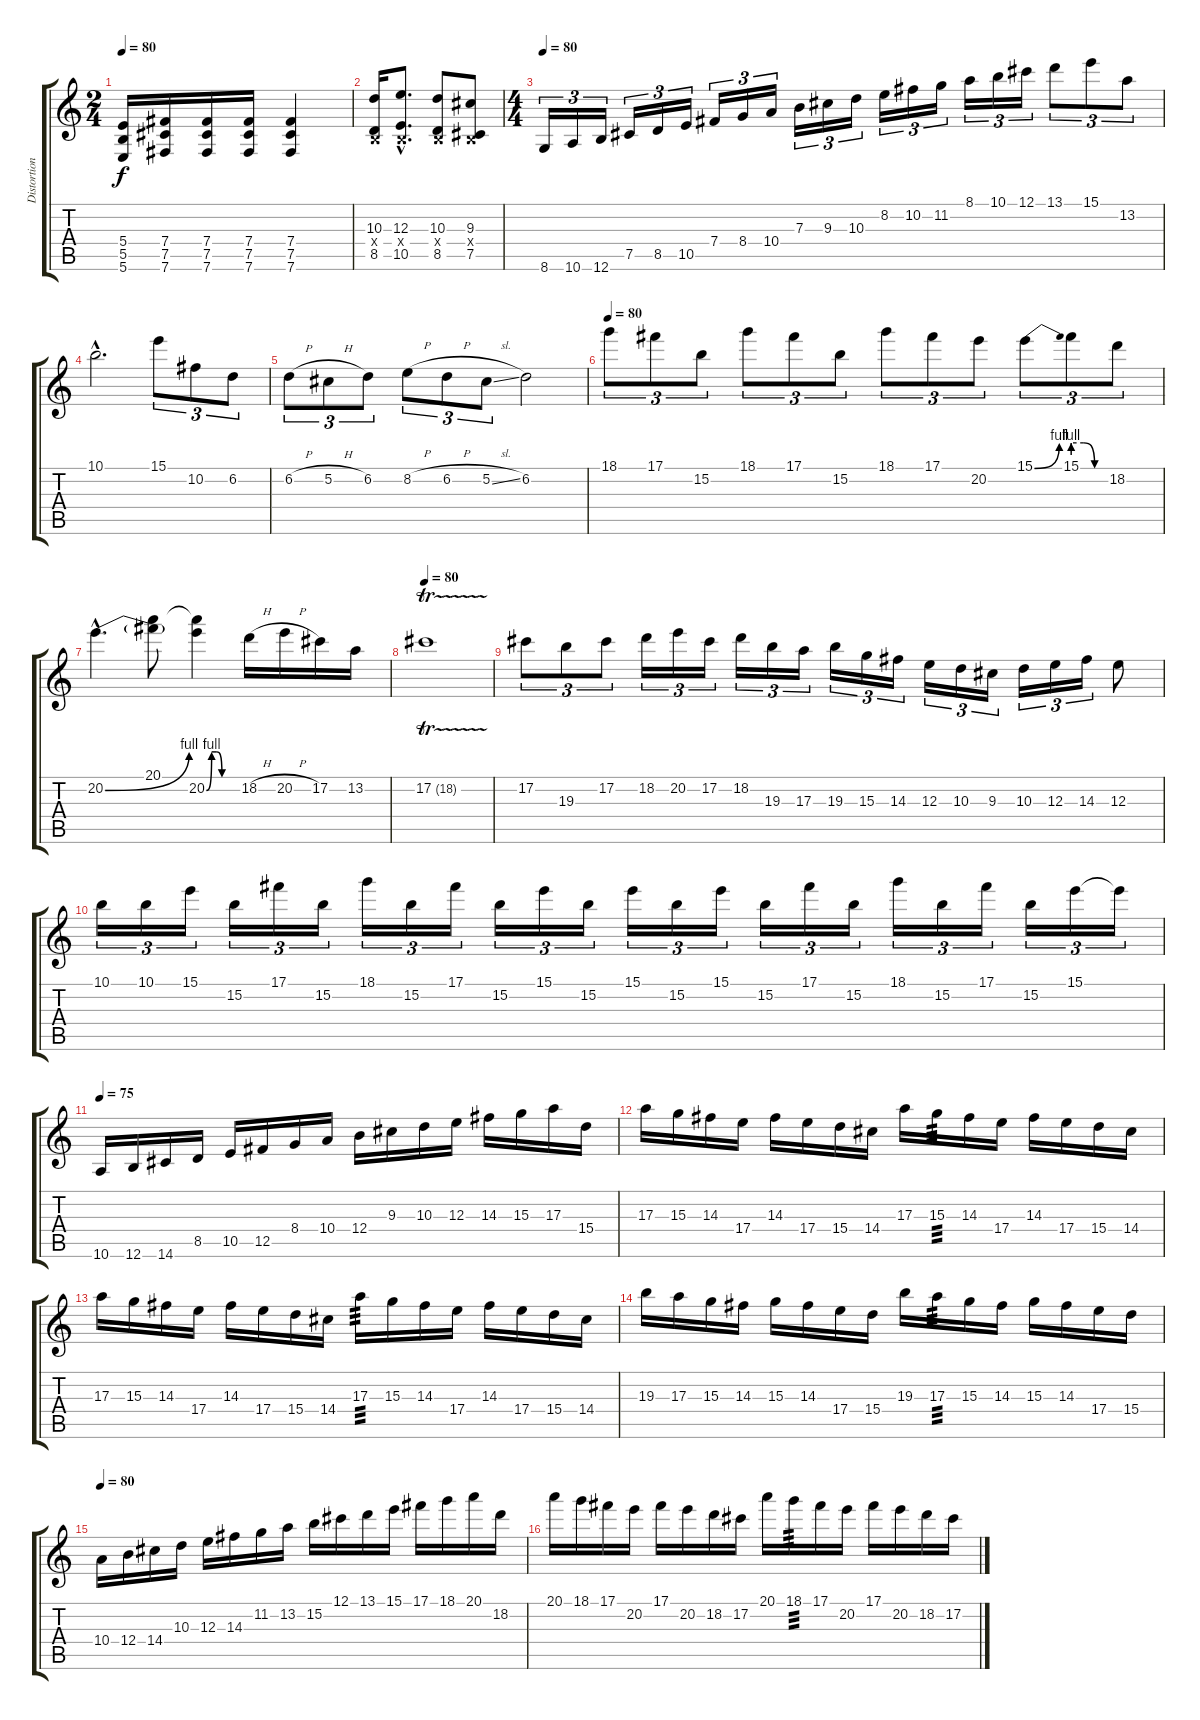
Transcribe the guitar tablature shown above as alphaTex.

\track ("Distortion Guitar (Phil Demmel)" "Distortion") {instrument distortionguitar}
\staff {score tabs}
\tuning (Db4 Ab3 E3 B2 Gb2 B1) {hide}
\ts (2 4)
\tempo 80
\clef g2
\ks c
(5.4 5.5 5.6).16{dy f} (7.4 7.5 7.6).16 (7.4 7.5 7.6).16 (7.4 7.5 7.6).16 (7.4 7.5 7.6).4 |
(10.3 0.4{x} 8.5).16 (12.3{hac} 0.4{hac x} 10.5{hac}).8{d} (10.3 0.4{x} 8.5).8 (9.3 0.4{x} 7.5).8 |
\ts (4 4)
\tempo 80
8.6.16{tu (3 2) volume 13} 10.6.16{tu (3 2)} 12.6.16{tu (3 2)} 7.5.16{tu (3 2)} 8.5.16{tu (3 2)} 10.5.16{tu (3 2)} 7.4.16{tu (3 2)} 8.4.16{tu (3 2)} 10.4.16{tu (3 2)} 7.3.16{tu (3 2)} 9.3.16{tu (3 2)} 10.3.16{tu (3 2)} 8.2.16{tu (3 2)} 10.2.16{tu (3 2)} 11.2.16{tu (3 2)} 8.1.16{tu (3 2)} 10.1.16{tu (3 2)} 12.1.16{tu (3 2)} 13.1.8{tu (3 2)} 15.1.8{tu (3 2)} 13.2.8{tu (3 2)} |
10.1{hac}.2{d} 15.1.8{tu (3 2)} 10.2.8{tu (3 2)} 6.2.8{tu (3 2)} |
6.2{h}.8{tu (3 2)} 5.2{h}.8{tu (3 2)} 6.2.8{tu (3 2)} 8.2{h}.8{tu (3 2)} 6.2{h}.8{tu (3 2)} 5.2{sl}.8{tu (3 2)} 6.2.2 |
\tempo 80
18.1.8{tu (3 2)} 17.1.8{tu (3 2)} 15.2.8{tu (3 2)} 18.1.8{tu (3 2)} 17.1.8{tu (3 2)} 15.2.8{tu (3 2)} 18.1.8{tu (3 2)} 17.1.8{tu (3 2)} 20.2.8{tu (3 2)} 15.1{be (bend 0 0 60 4)}.8{tu (3 2)} 15.1{be (custom 0 4 20 4 40 0 60 0)}.8{tu (3 2)} 18.2.8{tu (3 2)} |
20.2{be (bend 0 0 60 4) hac}.4{d} (20.1 20.2{t}).8 (20.1{t} 20.2{be (custom 0 0 10 4 20 4 30 0 40 0 60 0)}).4 18.2{h}.16 20.2{h}.16 17.2.16 13.2.16 |
\tempo 80
17.2{tr (18 32)}.1 |
17.2.8{tu (3 2)} 19.3.8{tu (3 2)} 17.2.8{tu (3 2)} 18.2.16{tu (3 2)} 20.2.16{tu (3 2)} 17.2.16{tu (3 2)} 18.2.16{tu (3 2)} 19.3.16{tu (3 2)} 17.3.16{tu (3 2)} 19.3.16{tu (3 2)} 15.3.16{tu (3 2)} 14.3.16{tu (3 2)} 12.3.16{tu (3 2)} 10.3.16{tu (3 2)} 9.3.16{tu (3 2)} 10.3.16{tu (3 2)} 12.3.16{tu (3 2)} 14.3.16{tu (3 2)} 12.3.8 |
10.1.16{tu (3 2)} 10.1.16{tu (3 2)} 15.1.16{tu (3 2)} 15.2.16{tu (3 2)} 17.1.16{tu (3 2)} 15.2.16{tu (3 2)} 18.1.16{tu (3 2)} 15.2.16{tu (3 2)} 17.1.16{tu (3 2)} 15.2.16{tu (3 2)} 15.1.16{tu (3 2)} 15.2.16{tu (3 2)} 15.1.16{tu (3 2)} 15.2.16{tu (3 2)} 15.1.16{tu (3 2)} 15.2.16{tu (3 2)} 17.1.16{tu (3 2)} 15.2.16{tu (3 2)} 18.1.16{tu (3 2)} 15.2.16{tu (3 2)} 17.1.16{tu (3 2)} 15.2.16{tu (3 2)} 15.1.16{tu (3 2)} 15.1{t}.16{tu (3 2)} |
\tempo 75
10.6.16{volume 11} 12.6.16 14.6.16 8.5.16 10.5.16 12.5.16 8.4.16 10.4.16 12.4.16 9.3.16 10.3.16 12.3.16 14.3.16 15.3.16 17.3.16 15.4.16 |
17.3.16 15.3.16 14.3.16 17.4.16 14.3.16 17.4.16 15.4.16 14.4.16 17.3.16 15.3.16{tp 3} 14.3.16 17.4.16 14.3.16 17.4.16 15.4.16 14.4.16 |
17.3.16 15.3.16 14.3.16 17.4.16 14.3.16 17.4.16 15.4.16 14.4.16 17.3.16{tp 3} 15.3.16 14.3.16 17.4.16 14.3.16 17.4.16 15.4.16 14.4.16 |
19.3.16 17.3.16 15.3.16 14.3.16 15.3.16 14.3.16 17.4.16 15.4.16 19.3.16 17.3.16{tp 3} 15.3.16 14.3.16 15.3.16 14.3.16 17.4.16 15.4.16 |
\tempo 80
10.4.16 12.4.16 14.4.16 10.3.16 12.3.16 14.3.16 11.2.16 13.2.16 15.2.16 12.1.16 13.1.16 15.1.16 17.1.16 18.1.16 20.1.16 18.2.16 |
20.1.16 18.1.16 17.1.16 20.2.16 17.1.16 20.2.16 18.2.16 17.2.16 20.1.16 18.1.16{tp 3} 17.1.16 20.2.16 17.1.16 20.2.16 18.2.16 17.2.16
